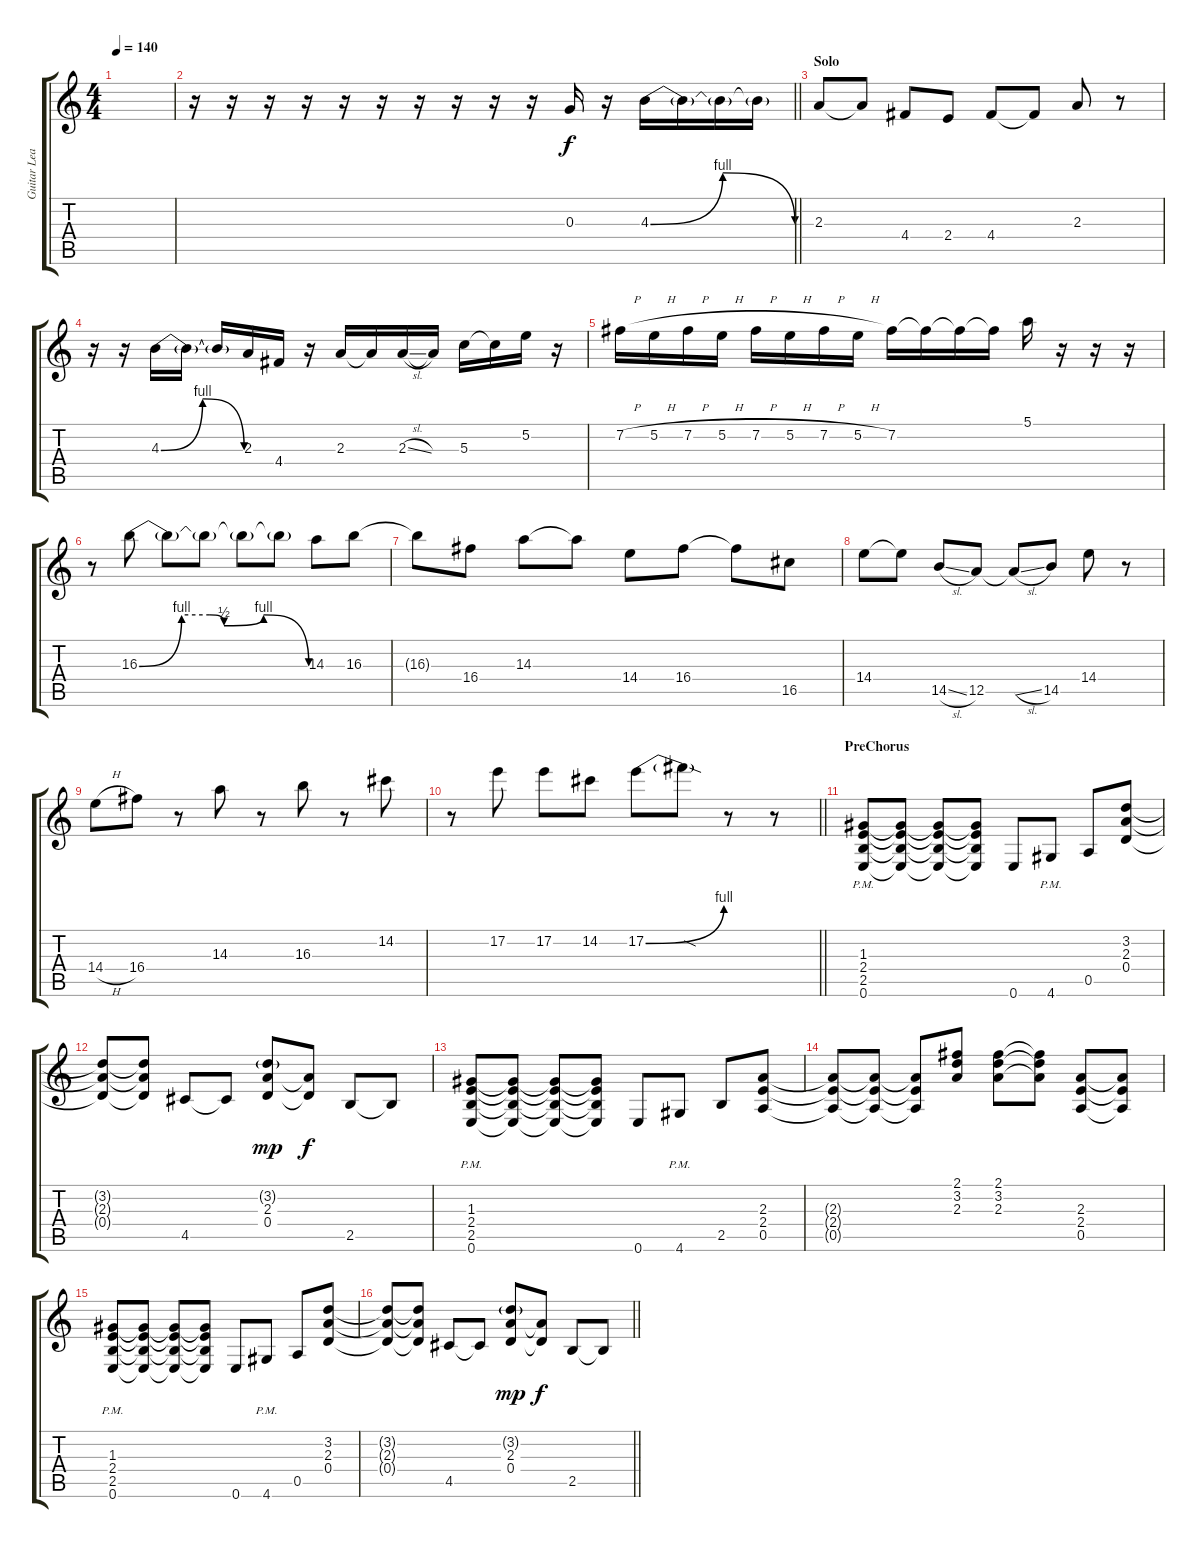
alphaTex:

\track ("Guitar Lead" "Guitar Lea") {instrument distortionguitar}
\staff {score tabs}
\tuning (E4 B3 G3 D3 A2 E2) {hide}
\ts (4 4)
\tempo 140
\clef g2
\ks c
|
\barLineRight lightlight
r.16 r.16 r.16 r.16 r.16 r.16 r.16 r.16 r.16 r.16 0.3.16 r.16 4.3{be (bendrelease 0 0 15 4 15 4 60 0)}.16 4.3{t}.16 4.3{t}.16 4.3{t}.16 |
\section ("" "Solo")
2.3.8 2.3{t}.8 4.4.8 2.4.8 4.4.8 4.4{t}.8 2.3.8 r.8 |
r.16 r.16 4.3{be (bendrelease 0 0 15 4 15 4 60 0)}.16 4.3{t}.16 4.3{t}.16 2.3.16 4.4.16 r.16 2.3.16 2.3{t}.16 2.3{sl}.16 2.3{t}.16 5.3.16 5.3{t}.16 5.2.16 r.16 |
7.2{h}.16 5.2{h}.16 7.2{h}.16 5.2{h}.16 7.2{h}.16 5.2{h}.16 7.2{h}.16 5.2{h}.16 7.2.16 7.2{t}.16 7.2{t}.16 7.2{t}.16 5.1.16 r.16 r.16 r.16 |
r.8 16.3{be (custom 0 0 15 4 25 4 30 2 44 4 60 0)}.8 16.3{t}.8 16.3{t}.8 16.3{t}.8 16.3{t}.8 14.3.8 16.3.8 |
16.3{t}.8 16.4.8 14.3.8 14.3{t}.8 14.4.8 16.4.8 16.4{t}.8 16.5.8 |
14.4.8 14.4{t}.8 14.5{sl}.8 12.5.8 12.5{sl t}.8 14.5.8 14.4.8 r.8 |
14.4{h}.8 16.4.8 r.8 14.3.8 r.8 16.3.8 r.8 14.2.8 |
\barLineRight lightlight
r.8 17.2.8 17.2.8 14.2.8 17.2{be (bend 0 0 60 4)}.8 17.2{sod t}.8 r.8 r.8 |
\section ("" "PreChorus")
(1.3 2.4 2.5 0.6{pm}).8 (1.3{t} 2.4{t} 2.5{t} 0.6{t}).8 (1.3{t} 2.4{t} 2.5{t} 0.6{t}).8 (1.3{t} 2.4{t} 2.5{t} 0.6{t}).8 0.6.8 4.6{pm}.8 0.5.8 (3.2 2.3 0.4).8 |
(3.2{t} 2.3{t} 0.4{t}).8 (3.2{t} 2.3{t} 0.4{t}).8 4.5.8 4.5{t}.8 (3.2{g} 2.3 0.4).8{dy mp} (2.3{t} 0.4{t}).8{dy f} 2.5.8 2.5{t}.8 |
(1.3 2.4 2.5 0.6{pm}).8 (1.3{t} 2.4{t} 2.5{t} 0.6{t}).8 (1.3{t} 2.4{t} 2.5{t} 0.6{t}).8 (1.3{t} 2.4{t} 2.5{t} 0.6{t}).8 0.6.8 4.6{pm}.8 2.5.8 (2.3 2.4 0.5).8 |
(2.3{t} 2.4{t} 0.5{t}).8 (2.3{t} 2.4{t} 0.5{t}).8 (2.3{t} 2.4{t} 0.5{t}).8 (2.1 3.2 2.3).8 (2.1 3.2 2.3).8 (2.1{t} 3.2{t} 2.3{t}).8 (2.3 2.4 0.5).8 (2.3{t} 2.4{t} 0.5{t}).8 |
(1.3 2.4 2.5 0.6{pm}).8 (1.3{t} 2.4{t} 2.5{t} 0.6{t}).8 (1.3{t} 2.4{t} 2.5{t} 0.6{t}).8 (1.3{t} 2.4{t} 2.5{t} 0.6{t}).8 0.6.8 4.6{pm}.8 0.5.8 (3.2 2.3 0.4).8 |
\barLineRight lightlight
(3.2{t} 2.3{t} 0.4{t}).8 (3.2{t} 2.3{t} 0.4{t}).8 4.5.8 4.5{t}.8 (3.2{g} 2.3 0.4).8{dy mp} (2.3{t} 0.4{t}).8{dy f} 2.5.8 2.5{t}.8
